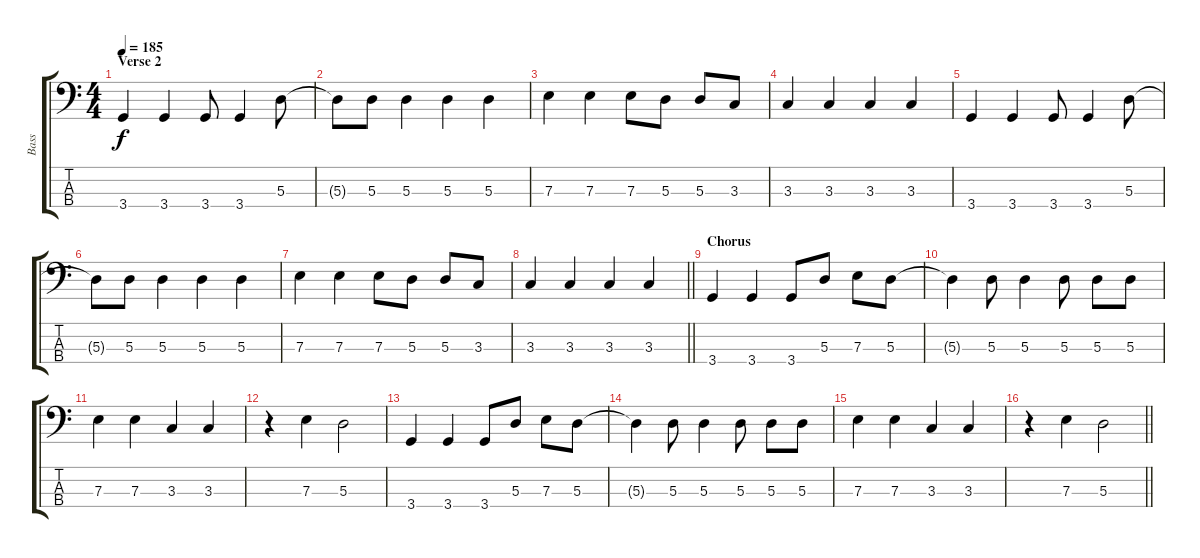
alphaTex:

\track ("Bass" "Bass") {instrument electricbassfinger}
\staff {score tabs}
\tuning (G2 D2 A1 E1) {hide}
\ts (4 4)
\section ("" "Verse 2")
\tempo 185
\clef f4
\ks c
3.4.4{dy f} 3.4.4 3.4.8 3.4.4 5.3.8 |
5.3{t}.8 5.3.8 5.3.4 5.3.4 5.3.4 |
7.3.4 7.3.4 7.3.8 5.3.8 5.3.8 3.3.8 |
3.3.4 3.3.4 3.3.4 3.3.4 |
3.4.4 3.4.4 3.4.8 3.4.4 5.3.8 |
5.3{t}.8 5.3.8 5.3.4 5.3.4 5.3.4 |
7.3.4 7.3.4 7.3.8 5.3.8 5.3.8 3.3.8 |
\barLineRight lightlight
3.3.4 3.3.4 3.3.4 3.3.4 |
\section ("" "Chorus")
3.4.4 3.4.4 3.4.8 5.3.8 7.3.8 5.3.8 |
5.3{t}.4 5.3.8 5.3.4 5.3.8 5.3.8 5.3.8 |
7.3.4 7.3.4 3.3.4 3.3.4 |
r.4 7.3.4 5.3.2 |
3.4.4 3.4.4 3.4.8 5.3.8 7.3.8 5.3.8 |
5.3{t}.4 5.3.8 5.3.4 5.3.8 5.3.8 5.3.8 |
7.3.4 7.3.4 3.3.4 3.3.4 |
\barLineRight lightlight
r.4 7.3.4 5.3.2
